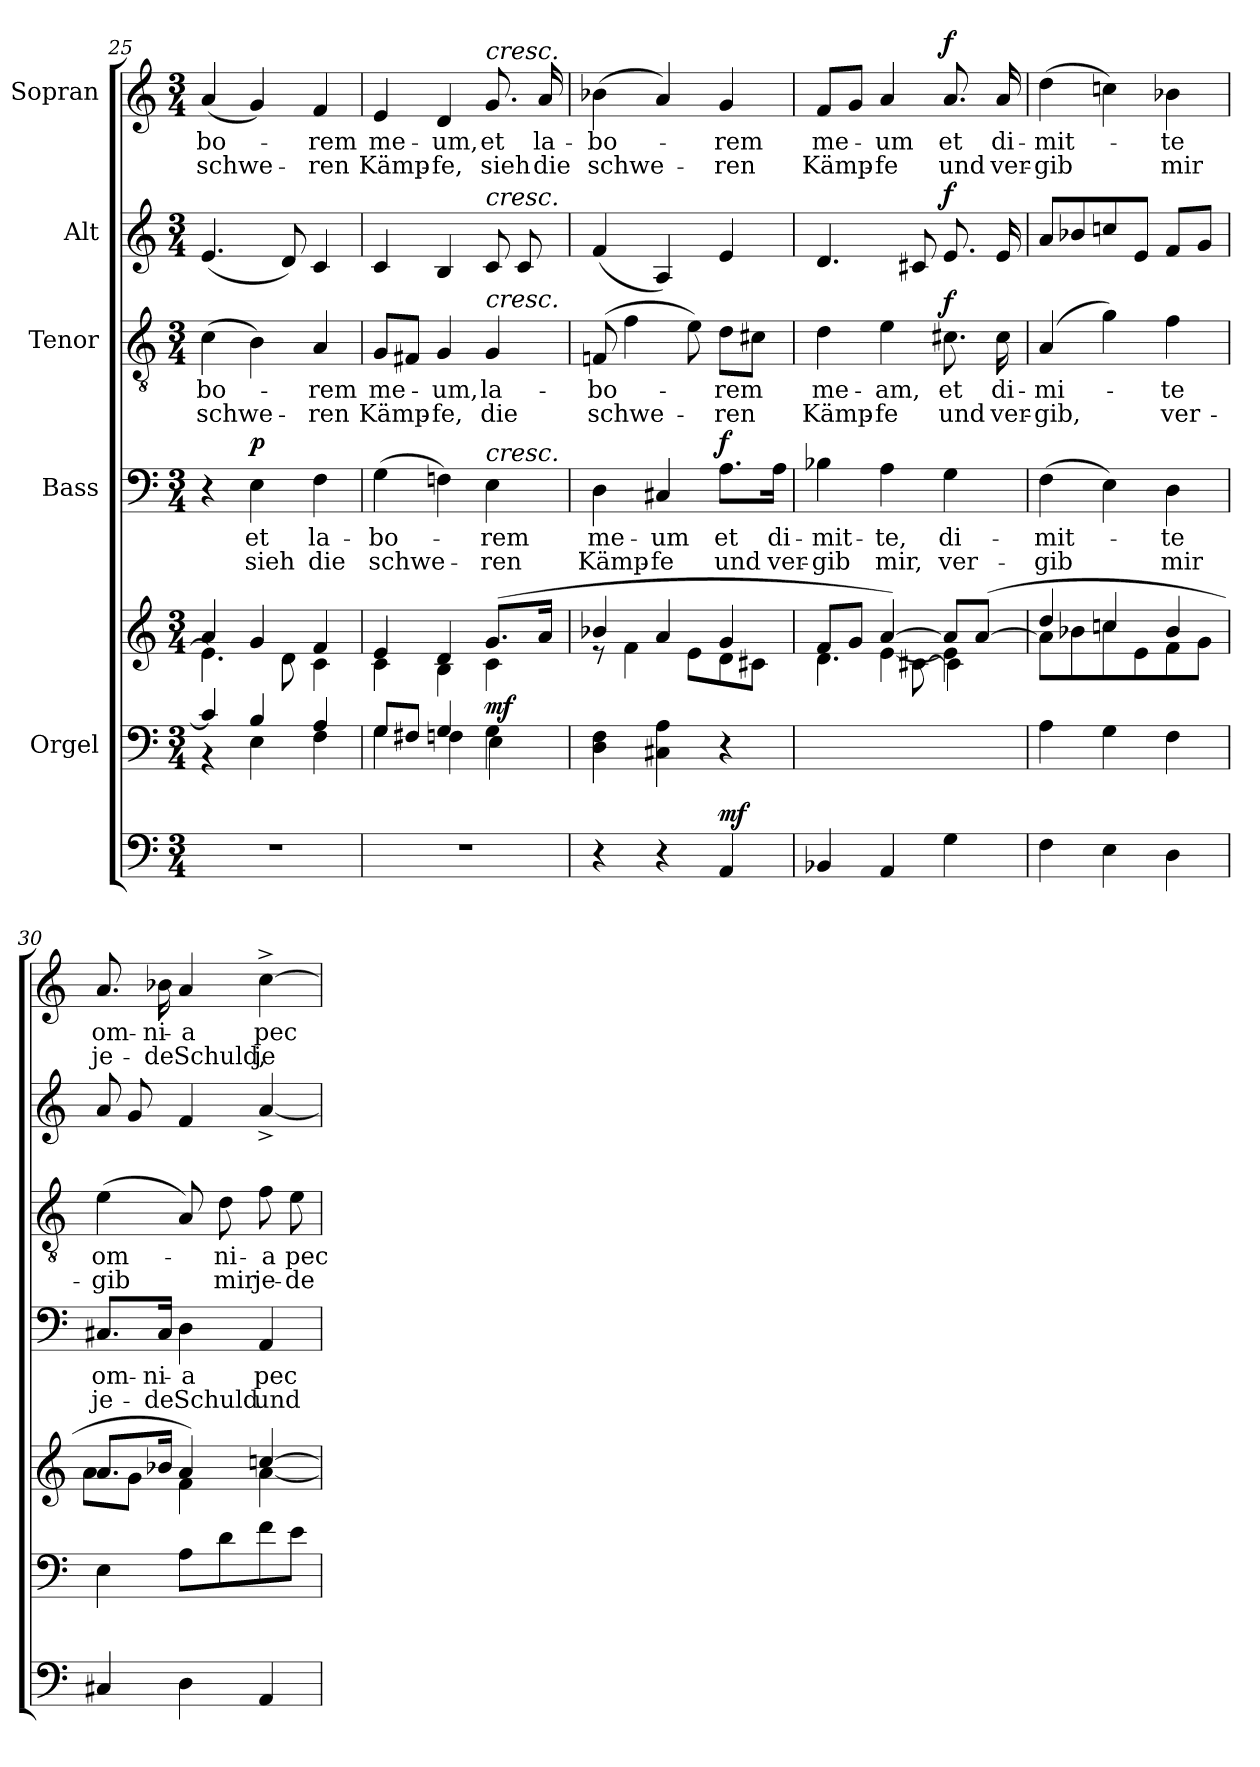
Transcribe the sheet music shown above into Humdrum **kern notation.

**kern	**dynam	**kern	**kern	**dynam	**kern	**text	**text	**dynam	**kern	**text	**text	**dynam	**kern	**dynam	**kern	**text	**text	**dynam
*part6	*part6	*part5	*part5	*part5	*part4	*part4	*part4	*part4	*part3	*part3	*part3	*part3	*part2	*part2	*part1	*part1	*part1	*part1
*staff7	*staff7	*staff6	*staff5	*staff5/6	*staff4	*staff4	*staff4	*staff4	*staff3	*staff3	*staff3	*staff3	*staff2	*staff2	*staff1	*staff1	*staff1	*staff1
*	*	*I"Orgel	*	*	*I"Bass	*	*	*	*I"Tenor	*	*	*	*I"Alt	*	*I"Sopran	*	*	*
*clefF4	*	*clefF4	*clefG2	*	*clefF4	*	*	*	*clefGv2	*	*	*	*clefG2	*	*clefG2	*	*	*
*k[]	*	*k[]	*k[]	*	*k[]	*	*	*	*k[]	*	*	*	*k[]	*	*k[]	*	*	*
*M3/4	*	*M3/4	*M3/4	*	*M3/4	*	*	*	*M3/4	*	*	*	*M3/4	*	*M3/4	*	*	*
=25	=25	=25	=25	=25	=25	=25	=25	=25	=25	=25	=25	=25	=25	=25	=25	=25	=25	=25
*	*	*^	*^	*	*	*	*	*	*	*	*	*	*	*	*	*	*	*
2.r	.	4c/]	4r	4a/	4.e\]	.	4r	.	.	.	(>4c\	-bo-	schwe-	.	(4.e/	.	(4a/	-bo-	schwe-	.
!	!	!	!	!	!	!	!	!	!	!LO:DY:a	!	!	!	!	!	!	!	!	!	!
.	.	4B/	4E\	4g/	.	.	4E\	et	sieh	p	4B\)	.	.	.	.	.	4g/)	.	.	.
.	.	.	.	.	8d\	.	.	.	.	.	.	.	.	.	8d/)	.	.	.	.	.
.	.	4A/	4F\	4f/	4c\	.	4F\	la-	die	.	4A/	-rem	-ren	.	4c/	.	4f/	-rem	-ren	.
=26	=26	=26	=26	=26	=26	=26	=26	=26	=26	=26	=26	=26	=26	=26	=26	=26	=26	=26	=26	=26
2.r	.	8G/L	4G\	4e/	4c\	.	(>4G\	-bo-	schwe-	.	8G/L	me-	Kämp-	.	4c/	.	4e/	me-	Kämp-	.
.	.	8F#X/J	.	.	.	.	.	.	.	.	8F#X/J	.	.	.	.	.	.	.	.	.
.	.	4G/	4Fn\	4d/	4B\	.	4Fn\)	.	.	.	4G/	-um,	-fe,	.	4B/	.	4d/	-um,	-fe,	.
!	!	!	!	!	!	!	!	!	!	!	!	!	!	!	!	!	!LO:TX:a:i:t=cresc.	!	!	!
!	!	!	!	!	!	!	!	!	!	!	!	!	!	!	!LO:TX:a:i:t=cresc.	!	!	!	!	!
!	!	!	!	!	!	!	!	!	!	!	!LO:TX:a:i:t=cresc.	!	!	!	!	!	!	!	!	!
!	!	!	!	!	!	!	!LO:TX:a:i:t=cresc.	!	!	!	!	!	!	!	!	!	!	!	!	!
!	!	!	!	!	!	!LO:DY:b	!	!	!	!	!	!	!	!	!	!	!	!	!	!
.	.	4G\	4E\	(>8.g/L	4c\	mf	4E\	-rem	-ren	.	4G/	la-	die	.	8c/	.	8.g/	et	sieh	.
.	.	.	.	.	.	.	.	.	.	.	.	.	.	.	8c/	.	.	.	.	.
.	.	.	.	16a/Jk	.	.	.	.	.	.	.	.	.	.	.	.	16a/	la-	die	.
*	*	*v	*v	*	*	*	*	*	*	*	*	*	*	*	*	*	*	*	*	*
!!LO:LB:g=z
=27	=27	=27	=27	=27	=27	=27	=27	=27	=27	=27	=27	=27	=27	=27	=27	=27	=27	=27	=27
4r	.	4D\ 4F\	4b-X/	8r	.	4D\	me-	Kämp-	.	(>8Fn/	-bo-	schwe-	.	(4f/	.	(>4b-X\	-bo-	schwe-	.
.	.	.	.	4f\	.	.	.	.	.	4f\	.	.	.	.	.	.	.	.	.
4r	.	4C#X\ 4A\	4a/	.	.	4C#X/	-um	-fe	.	.	.	.	.	4A/)	.	4a/)	.	.	.
.	.	.	.	8e\L	.	.	.	.	.	8e\)	.	.	.	.	.	.	.	.	.
!	!LO:DY:a	!	!	!	!	!	!	!	!LO:DY:a	!	!	!	!	!	!	!	!	!	!
4AA/	mf	4r	4g/	8d\	.	8.A\L	et	und	f	8d\L	-rem	-ren	.	4e/	.	4g/	-rem	-ren	.
.	.	.	.	8c#X\J	.	.	.	.	.	8c#X\J	.	.	.	.	.	.	.	.	.
.	.	.	.	.	.	16A\Jk	di-	ver-	.	.	.	.	.	.	.	.	.	.	.
=28	=28	=28	=28	=28	=28	=28	=28	=28	=28	=28	=28	=28	=28	=28	=28	=28	=28	=28	=28
*	*	*	*	*^	*	*	*	*	*	*	*	*	*	*	*	*	*	*	*
4BB-X/	.	2.ryy	8f/L	4ryy	4.d\	.	4B-X\	-mit-	-gib	.	4d\	me-	Kämp-	.	4.d/	.	8f/L	me-	Kämp-	.
.	.	.	8g/J	.	.	.	.	.	.	.	.	.	.	.	.	.	8g/J	.	.	.
4AA/	.	.	[4a/)	[4e\	.	.	4A\	-te,	mir,	.	4e\	-am,	-fe	.	.	.	4a/	-um	-fe	.
.	.	.	.	.	[8c#X\	.	.	.	.	.	.	.	.	.	8c#X/	.	.	.	.	.
!	!	!	!	!	!	!	!	!	!	!	!	!	!	!LO:DY:a	!	!LO:DY:a	!	!	!	!LO:DY:a
4G\	.	.	8a/L]	4e\]	4c#\]	.	4G\	di-	ver-	.	8.c#X\	et	und	f	8.e/	f	8.a/	et	und	f
.	.	.	(>[8a/J	.	.	.	.	.	.	.	.	.	.	.	.	.	.	.	.	.
.	.	.	.	.	.	.	.	.	.	.	16c#\	di-	ver-	.	16e/	.	16a/	di-	ver-	.
*	*	*	*	*v	*v	*	*	*	*	*	*	*	*	*	*	*	*	*	*	*
=29	=29	=29	=29	=29	=29	=29	=29	=29	=29	=29	=29	=29	=29	=29	=29	=29	=29	=29	=29
4F\	.	4A\	4dd/	8a\L]	.	(4F\	-mit-	-gib	.	(>4A/	-mi-	-gib,	.	8a/L	.	(>4dd\	-mit-	-gib	.
.	.	.	.	8b-X\	.	.	.	.	.	.	.	.	.	8b-X/	.	.	.	.	.
4E\	.	4G\	4ccn/	8cc\	.	4E\)	.	.	.	4g\)	.	.	.	8ccn/	.	4ccn\)	.	.	.
.	.	.	.	8e\	.	.	.	.	.	.	.	.	.	8e/J	.	.	.	.	.
4D\	.	4F\	4b-/	8f\	.	4D\	-te	mir	.	4f\	-te	ver-	.	8f/L	.	4b-X\	-te	mir	.
.	.	.	.	8g\J	.	.	.	.	.	.	.	.	.	8g/J	.	.	.	.	.
=30	=30	=30	=30	=30	=30	=30	=30	=30	=30	=30	=30	=30	=30	=30	=30	=30	=30	=30	=30
4C#X/	.	4E\	8.a/L	8a\L	.	8.C#X/L	om-	je-	.	(>4e\	om-	-gib	.	8a/	.	8.a/	om-	je-	.
.	.	.	.	8g\J	.	.	.	.	.	.	.	.	.	8g/	.	.	.	.	.
.	.	.	16b-X/Jk	.	.	16C#/Jk	-ni-	-de	.	.	.	.	.	.	.	16b-X\	-ni-	-de	.
4D\	.	8A\L	4a/)	4f\	.	4D\	-a	Schuld	.	8A/)	.	.	.	4f/	.	4a/	-a	Schuld,	.
.	.	8d\	.	.	.	.	.	.	.	8d\	-ni-	mir	.	.	.	.	.	.	.
4AA/	.	8f\	[4ccn/	[4a\	.	4AA/	pec-	und	.	8f\	-a	je-	.	[4a^/	.	[4cc^\	pec-	je-	.
.	.	8e\J	.	.	.	.	.	.	.	8e\	pec-	-de	.	.	.	.	.	.	.
*	*	*	*v	*v	*	*	*	*	*	*	*	*	*	*	*	*	*	*	*
=	=	=	=	=	=	=	=	=	=	=	=	=	=	=	=	=	=	=
*-	*-	*-	*-	*-	*-	*-	*-	*-	*-	*-	*-	*-	*-	*-	*-	*-	*-	*-
